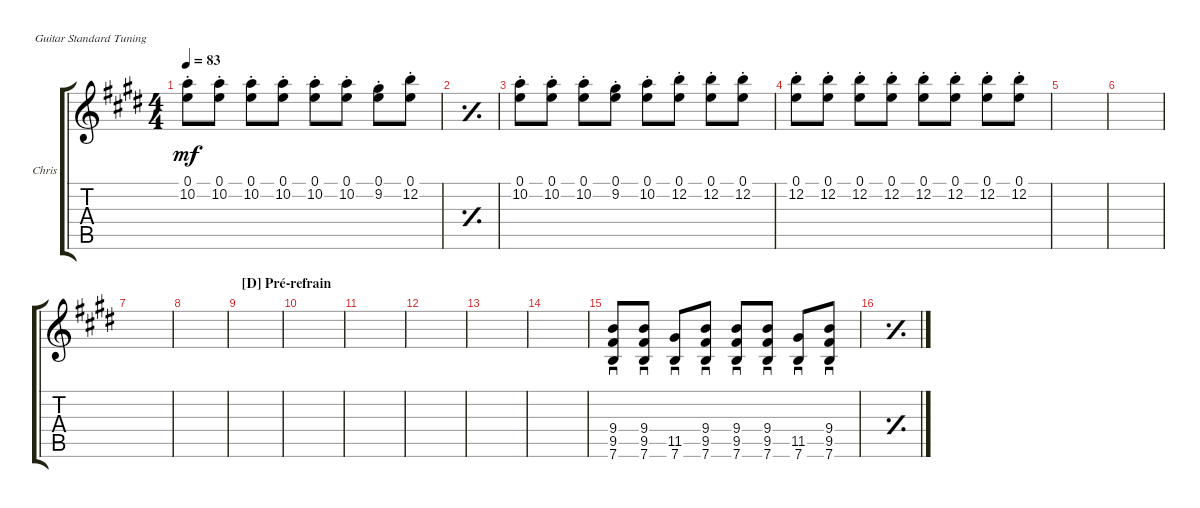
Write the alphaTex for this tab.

\defaultSystemsLayout 4
\bracketExtendMode groupsimilarinstruments
\firstSystemTrackNameOrientation horizontal
\otherSystemsTrackNameOrientation horizontal
\track ("Guitar II - Chris Shiflett" "Chris") {instrument overdrivenguitar}
\staff {score tabs}
\tuning (E4 B3 G3 D3 A2 E2)
\ts (4 4)
\tempo 83
\clef g2
\ks e
(10.2{st} 0.1{st}).8{dy mf} (10.2{st} 0.1{st}).8 (10.2{st} 0.1{st}).8 (10.2{st} 0.1{st}).8 (10.2{st} 0.1{st}).8 (10.2{st} 0.1{st}).8 (9.2{st} 0.1{st}).8 (12.2{st} 0.1{st}).8 |
\simile simple
|
\simile none
(10.2{st} 0.1{st}).8 (10.2{st} 0.1{st}).8 (10.2{st} 0.1{st}).8 (9.2{st} 0.1{st}).8 (10.2{st} 0.1{st}).8 (12.2{st} 0.1{st}).8 (12.2{st} 0.1{st}).8 (12.2{st} 0.1{st}).8 |
(12.2{st} 0.1{st}).8 (12.2{st} 0.1{st}).8 (12.2{st} 0.1{st}).8 (12.2{st} 0.1{st}).8 (12.2{st} 0.1{st}).8 (12.2{st} 0.1{st}).8 (12.2{st} 0.1{st}).8 (12.2{st} 0.1{st}).8 |
|
|
|
|
\section ("D" "Pré-refrain")
|
|
|
|
|
|
(7.6 9.4 9.5).8{sd} (7.6 9.4 9.5).8{sd} (7.6 11.5).8{sd} (7.6 9.4 9.5).8{sd} (7.6 9.4 9.5).8{sd} (7.6 9.4 9.5).8{sd} (7.6 11.5).8{sd} (7.6 9.4 9.5).8{sd} |
\simile simple
